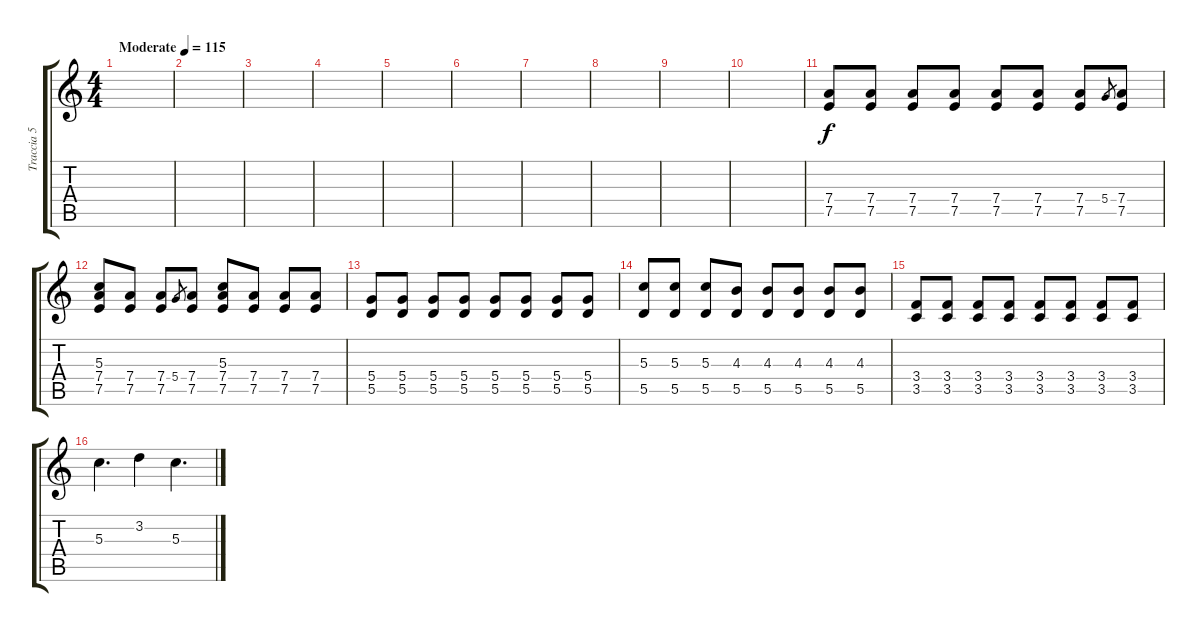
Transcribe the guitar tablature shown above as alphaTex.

\track ("Traccia 5" "Traccia 5") {instrument electricguitarjazz}
\staff {score tabs}
\tuning (E4 B3 G3 D3 A2 E2) {hide}
\ts (4 4)
\tempo (115 "Moderate")
\clef g2
\ks c
|
|
|
|
|
|
|
|
|
|
(7.4 7.5).8 (7.4 7.5).8 (7.4 7.5).8 (7.4 7.5).8 (7.4 7.5).8 (7.4 7.5).8 (7.4 7.5).8 5.4.8{gr} (7.4 7.5).8 |
(5.3 7.4 7.5).8 (7.4 7.5).8 (7.4 7.5).8 5.4.8{gr} (7.4 7.5).8 (5.3 7.4 7.5).8 (7.4 7.5).8 (7.4 7.5).8 (7.4 7.5).8 |
(5.4 5.5).8 (5.4 5.5).8 (5.4 5.5).8 (5.4 5.5).8 (5.4 5.5).8 (5.4 5.5).8 (5.4 5.5).8 (5.4 5.5).8 |
(5.3 5.5).8 (5.3 5.5).8 (5.3 5.5).8 (4.3 5.5).8 (4.3 5.5).8 (4.3 5.5).8 (4.3 5.5).8 (4.3 5.5).8 |
(3.4 3.5).8 (3.4 3.5).8 (3.4 3.5).8 (3.4 3.5).8 (3.4 3.5).8 (3.4 3.5).8 (3.4 3.5).8 (3.4 3.5).8 |
5.3.4{d} 3.2.4 5.3{ss}.4{d}
